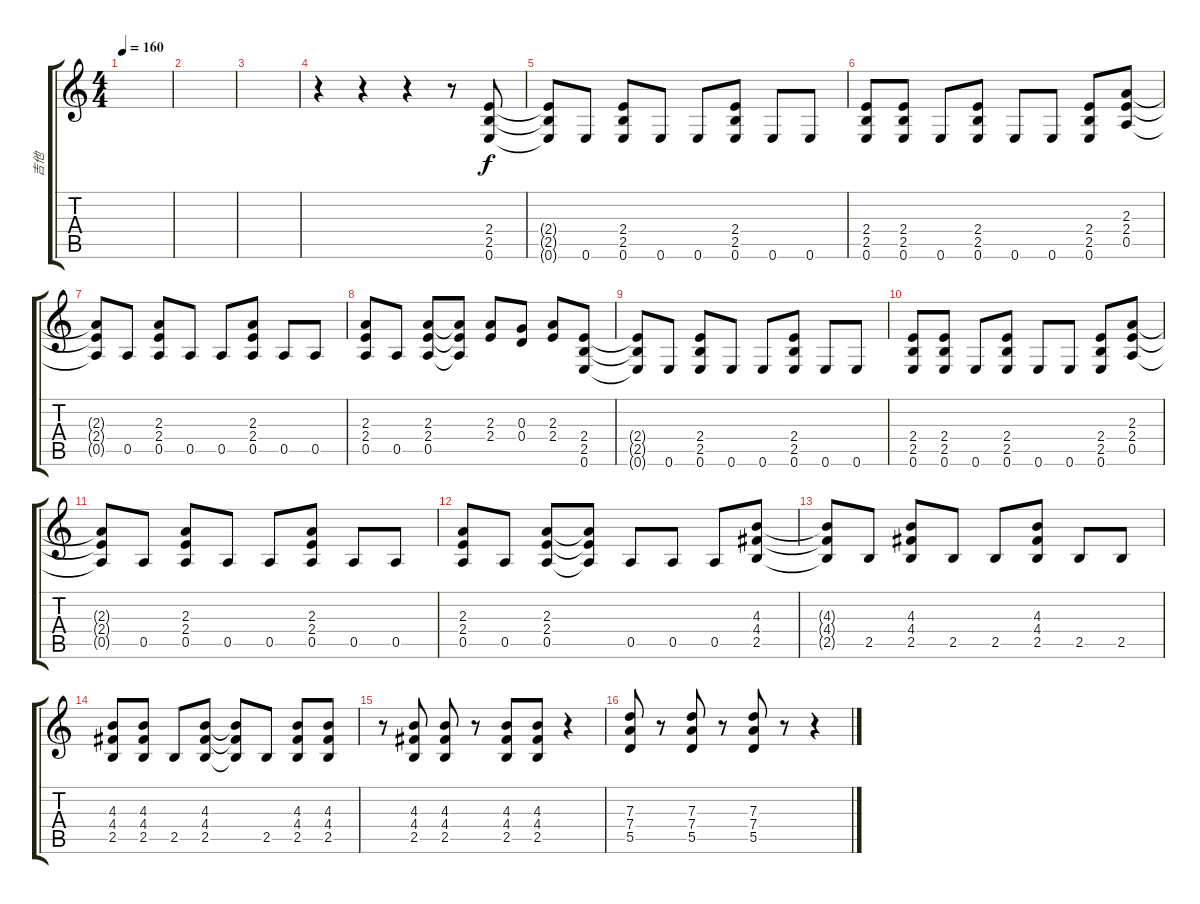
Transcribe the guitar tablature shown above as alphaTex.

\track ("吉他" "吉他") {instrument distortionguitar}
\staff {score tabs}
\tuning (E4 B3 G3 D3 A2 E2) {hide}
\ts (4 4)
\tempo 160
\clef g2
\ks c
|
|
|
r.4 r.4 r.4 r.8 (2.4 2.5 0.6).8 |
(2.4{t} 2.5{t} 0.6{t}).8 0.6.8 (2.4 2.5 0.6).8 0.6.8 0.6.8 (2.4 2.5 0.6).8 0.6.8 0.6.8 |
(2.4 2.5 0.6).8 (2.4 2.5 0.6).8 0.6.8 (2.4 2.5 0.6).8 0.6.8 0.6.8 (2.4 2.5 0.6).8 (2.3 2.4 0.5).8 |
(2.3{t} 2.4{t} 0.5{t}).8 0.5.8 (2.3 2.4 0.5).8 0.5.8 0.5.8 (2.3 2.4 0.5).8 0.5.8 0.5.8 |
(2.3 2.4 0.5).8 0.5.8 (2.3 2.4 0.5).8 (2.3{t} 2.4{t} 0.5{t}).8 (2.3 2.4).8 (0.3 0.4).8 (2.3 2.4).8 (2.4 2.5 0.6).8 |
(2.4{t} 2.5{t} 0.6{t}).8 0.6.8 (2.4 2.5 0.6).8 0.6.8 0.6.8 (2.4 2.5 0.6).8 0.6.8 0.6.8 |
(2.4 2.5 0.6).8 (2.4 2.5 0.6).8 0.6.8 (2.4 2.5 0.6).8 0.6.8 0.6.8 (2.4 2.5 0.6).8 (2.3 2.4 0.5).8 |
(2.3{t} 2.4{t} 0.5{t}).8 0.5.8 (2.3 2.4 0.5).8 0.5.8 0.5.8 (2.3 2.4 0.5).8 0.5.8 0.5.8 |
(2.3 2.4 0.5).8 0.5.8 (2.3 2.4 0.5).8 (2.3{t} 2.4{t} 0.5{t}).8 0.5.8 0.5.8 0.5.8 (4.3 4.4 2.5).8 |
(4.3{t} 4.4{t} 2.5{t}).8 2.5.8 (4.3 4.4 2.5).8 2.5.8 2.5.8 (4.3 4.4 2.5).8 2.5.8 2.5.8 |
(4.3 4.4 2.5).8 (4.3 4.4 2.5).8 2.5.8 (4.3 4.4 2.5).8 (4.3{t} 4.4{t} 2.5{t}).8 2.5.8 (4.3 4.4 2.5).8 (4.3 4.4 2.5).8 |
r.8 (4.3 4.4 2.5).8 (4.3 4.4 2.5).8 r.8 (4.3 4.4 2.5).8 (4.3 4.4 2.5).8 r.4 |
(7.3 7.4 5.5).8 r.8 (7.3 7.4 5.5).8 r.8 (7.3 7.4 5.5).8 r.8 r.4
